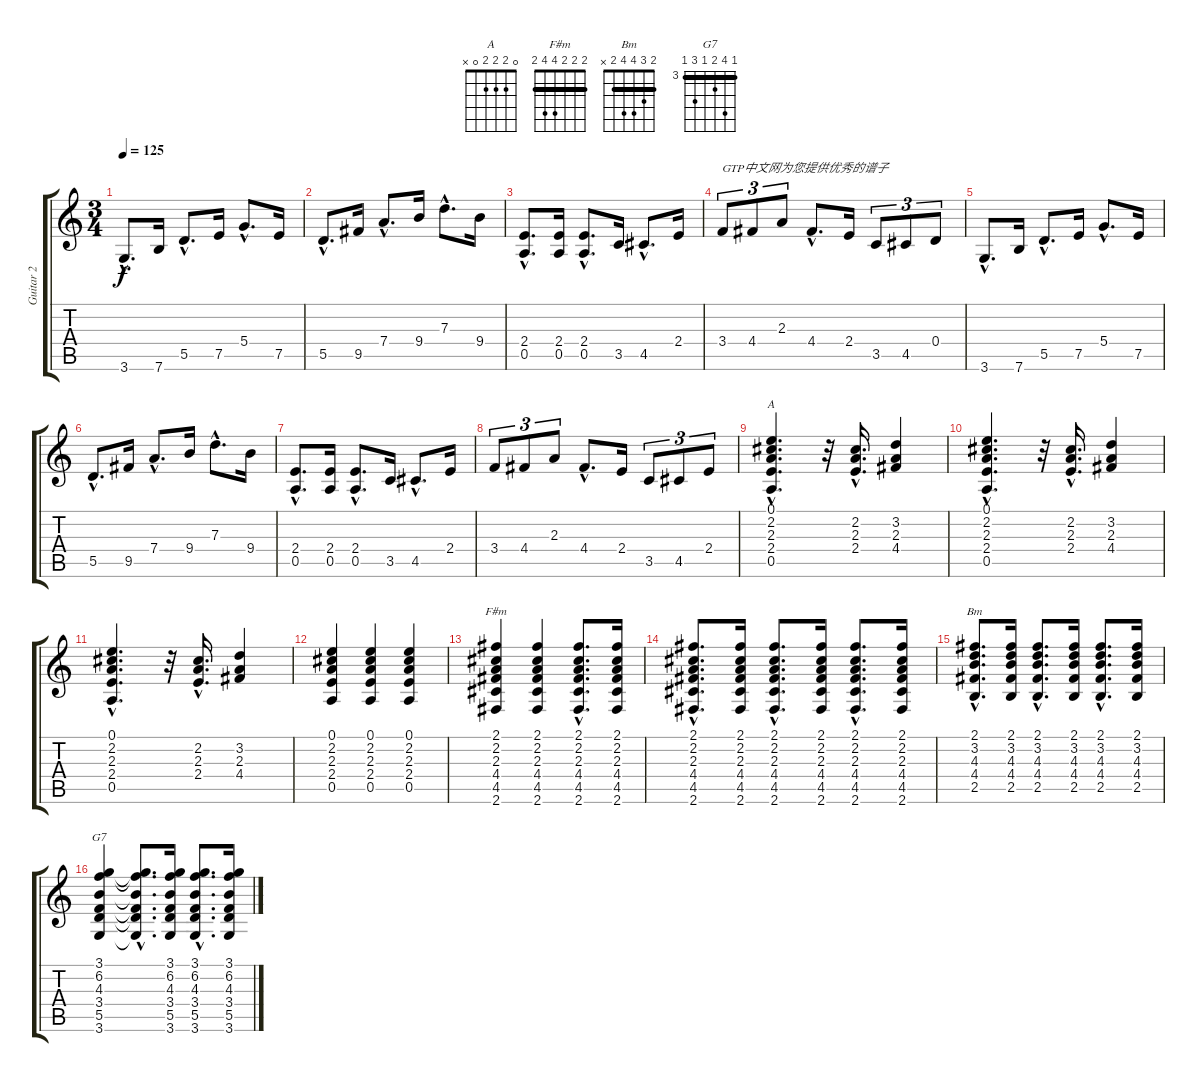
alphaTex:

\track ("Guitar 2" "Guitar 2") {instrument electricguitarclean}
\staff {score tabs}
\tuning (E4 B3 G3 D3 A2 E2) {hide}
\chord ("A" 0 2 2 2 0 x)
\chord ("F#m" 2 2 2 4 4 2) {barre 2}
\chord ("Bm" 2 3 4 4 2 x) {barre 2}
\chord ("G7" 3 6 4 3 5 3) {firstfret 3 barre 3}
\ts (3 4)
\tempo 125
\clef g2
\ks c
3.6{hac}.8{d dy f instrument electricguitarclean} 7.6.16 5.5{hac}.8{d} 7.5.16 5.4{hac}.8{d} 7.5.16 |
5.5{hac}.8{d} 9.5.16 7.4{hac}.8{d} 9.4.16 7.3{hac}.8{d} 9.4.16 |
(2.4{hac} 0.5{hac}).8{d} (2.4 0.5).16 (2.4{hac} 0.5{hac}).8{d} 3.5.16 4.5{hac}.8{d} 2.4.16 |
3.4.8{tu (3 2) txt "GTP中文网为您提供优秀的谱子"} 4.4.8{tu (3 2)} 2.3.8{tu (3 2)} 4.4{hac}.8{d} 2.4.16 3.5.8{tu (3 2)} 4.5.8{tu (3 2)} 0.4.8{tu (3 2)} |
3.6{hac}.8{d} 7.6.16 5.5{hac}.8{d} 7.5.16 5.4{hac}.8{d} 7.5.16 |
5.5{hac}.8{d} 9.5.16 7.4{hac}.8{d} 9.4.16 7.3{hac}.8{d} 9.4.16 |
(2.4{hac} 0.5{hac}).8{d} (2.4 0.5).16 (2.4{hac} 0.5{hac}).8{d} 3.5.16 4.5{hac}.8{d} 2.4.16 |
3.4.8{tu (3 2)} 4.4.8{tu (3 2)} 2.3.8{tu (3 2)} 4.4{hac}.8{d} 2.4.16 3.5.8{tu (3 2)} 4.5.8{tu (3 2)} 2.4.8{tu (3 2)} |
(0.1{hac} 2.2{hac} 2.3{hac} 2.4{hac} 0.5{hac}).4{d ch "A"} r.32 (2.2{hac} 2.3{hac} 2.4{hac}).16{d} (3.2 2.3 4.4).4 |
(0.1{hac} 2.2{hac} 2.3{hac} 2.4{hac} 0.5{hac}).4{d} r.32 (2.2{hac} 2.3{hac} 2.4{hac}).16{d} (3.2 2.3 4.4).4 |
(0.1{hac} 2.2{hac} 2.3{hac} 2.4{hac} 0.5{hac}).4{d} r.32 (2.2{hac} 2.3{hac} 2.4{hac}).16{d} (3.2 2.3 4.4).4 |
(0.1 2.2 2.3 2.4 0.5).4 (0.1 2.2 2.3 2.4 0.5).4 (0.1 2.2 2.3 2.4 0.5).4 |
(2.1 2.2 2.3 4.4 4.5 2.6).4{ch "F#m"} (2.1 2.2 2.3 4.4 4.5 2.6).4 (2.1{hac} 2.2{hac} 2.3{hac} 4.4{hac} 4.5{hac} 2.6{hac}).8{d} (2.1 2.2 2.3 4.4 4.5 2.6).16 |
(2.1{hac} 2.2{hac} 2.3{hac} 4.4{hac} 4.5{hac} 2.6{hac}).8{d} (2.1 2.2 2.3 4.4 4.5 2.6).16 (2.1{hac} 2.2{hac} 2.3{hac} 4.4{hac} 4.5{hac} 2.6{hac}).8{d} (2.1 2.2 2.3 4.4 4.5 2.6).16 (2.1{hac} 2.2{hac} 2.3{hac} 4.4{hac} 4.5{hac} 2.6{hac}).8{d} (2.1 2.2 2.3 4.4 4.5 2.6).16 |
(2.1{hac} 3.2{hac} 4.3{hac} 4.4{hac} 2.5{hac}).8{d ch "Bm"} (2.1 3.2 4.3 4.4 2.5).16 (2.1{hac} 3.2{hac} 4.3{hac} 4.4{hac} 2.5{hac}).8{d} (2.1 3.2 4.3 4.4 2.5).16 (2.1{hac} 3.2{hac} 4.3{hac} 4.4{hac} 2.5{hac}).8{d} (2.1 3.2 4.3 4.4 2.5).16 |
(3.1 6.2 4.3 3.4 5.5 3.6).4{ch "G7"} (3.1{hac t} 6.2{hac t} 4.3{hac t} 3.4{hac t} 5.5{hac t} 3.6{hac t}).8{d} (3.1 6.2 4.3 3.4 5.5 3.6).16 (3.1{hac} 6.2{hac} 4.3{hac} 3.4{hac} 5.5{hac} 3.6{hac}).8{d} (3.1 6.2 4.3 3.4 5.5 3.6).16
